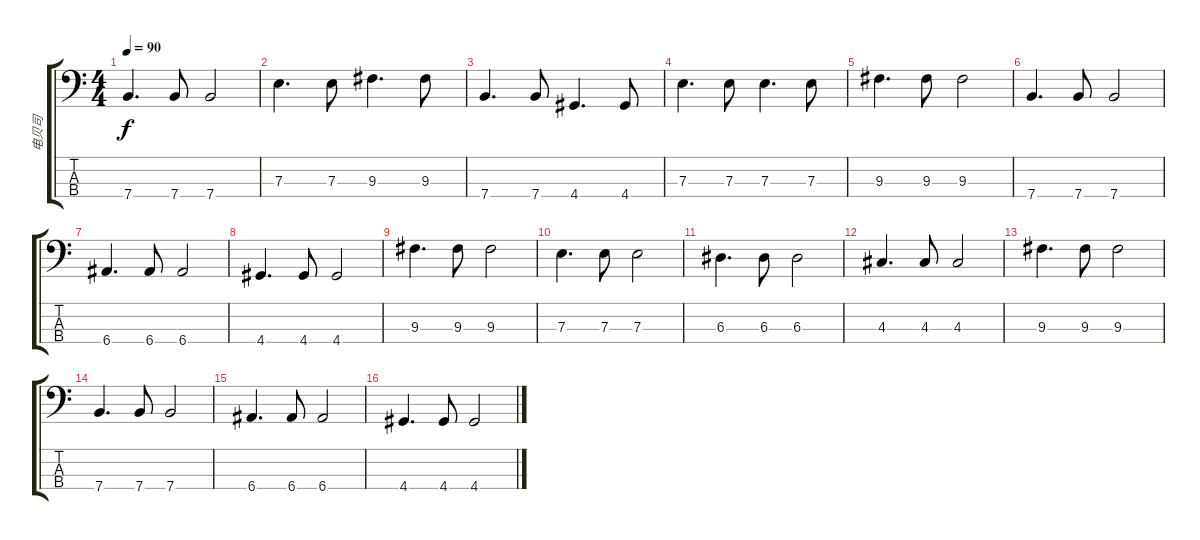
\track ("电贝司" "电贝司") {instrument slapbass1}
\staff {score tabs}
\tuning (G2 D2 A1 E1) {hide}
\ts (4 4)
\tempo 90
\clef f4
\ks c
7.4.4{d dy f} 7.4.8 7.4.2 |
7.3.4{d} 7.3.8 9.3.4{d} 9.3.8 |
7.4.4{d} 7.4.8 4.4.4{d} 4.4.8 |
7.3.4{d} 7.3.8 7.3.4{d} 7.3.8 |
9.3.4{d} 9.3.8 9.3.2 |
7.4.4{d} 7.4.8 7.4.2 |
6.4.4{d} 6.4.8 6.4.2 |
4.4.4{d} 4.4.8 4.4.2 |
9.3.4{d} 9.3.8 9.3.2 |
7.3.4{d} 7.3.8 7.3.2 |
6.3.4{d} 6.3.8 6.3.2 |
4.3.4{d} 4.3.8 4.3.2 |
9.3.4{d} 9.3.8 9.3.2 |
7.4.4{d} 7.4.8 7.4.2 |
6.4.4{d} 6.4.8 6.4.2 |
4.4.4{d} 4.4.8 4.4.2
